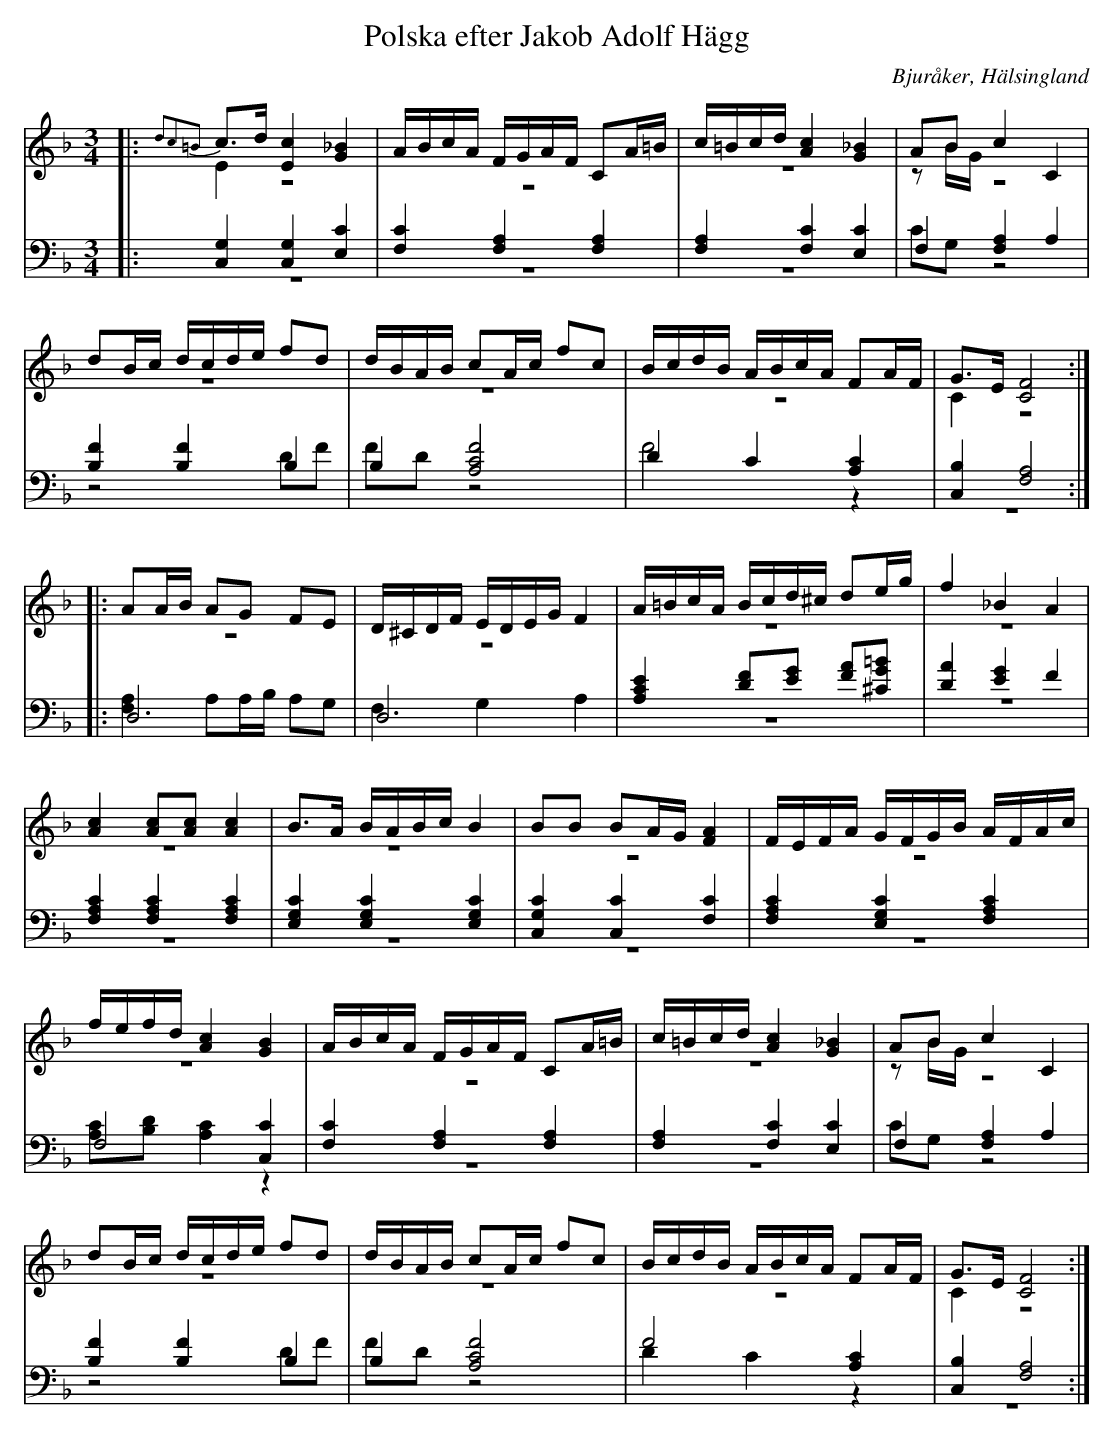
X:1
T: Polska efter Jakob Adolf Hägg
O: Bjuråker, Hälsingland
M: 3/4
L: 1/16
K: F
V:1
V:2 merge
V:3
V:4 merge
V:1
|: {d2c2=B2}c2>d2 [E4c4] [G4_B4]|ABcA FGAF C2A=B|c=Bcd [A4c4] [G4_B4]|A2B2 c4 C4 |
d2Bc dcde f2d2|dBAB c2Ac f2c2|BcdB ABcA F2AF|G2>E2 [C8F8]:|
|:A2AB A2G2 F2E2|D^CDF EDEG F4|A=BcA Bcd^c d2eg|f4 _B4 A4 |
[A4c4] [A2c2][A2c2] [A4c4]|B2>A2 BABc B4|B2B2 B2AG [F4A4]|FEFA GFGB AFAc|
fefd [A4c4] [G4B4]|ABcA FGAF C2A=B|c=Bcd [A4c4] [G4_B4]|A2B2 c4 C4 |
d2Bc dcde f2d2|dBAB c2Ac f2c2|BcdB ABcA F2AF|G2>E2 [C8F8]:|
V:2
|:E4 z8|z12|z12|z2BG z8 |
z12|z12|z12|C4 z8:|
|:z12|z12|z12|z12 |
z12|z12|z12|z12|
z12|z12|z12|z2BG z8 |
z12|z12|z12|C4 z8:|
V:3 clef=bass
|: [C,4G,4] [C,4G,4] [E,4C4]|[F,4C4] [F,4A,4] [F,4A,4]|[F,4A,4] [F,4C4] [E,4C4]| F,4 [F,4A,4] A,4|
[B,4F4] [B,4F4] B,4|B,4 [A,8C8F8]|D4 C4 [A,4C4]|[C,4B,4] [F,8A,8]:|
|:D,12|D,12|[A,4C4E4] [D2F2][E2G2] [F2A2][^C2G2=B2]|
[D4A4] [E4G4] F4|[F,4A,4C4] [F,4A,4C4] [F,4A,4C4]|[E,4G,4C4] [E,4G,4C4] [E,4G,4C4]|[C,4G,4C4] [C,4C4] [F,4C4]|
[F,4A,4C4] [E,4G,4C4] [F,4A,4C4]|F,8 [C,4C4]|[F,4C4] [F,4A,4] [F,4A,4]|[F,4A,4] [F,4C4] [E,4C4]|
F,4 [F,4A,4] A,4|[B,4F4] [B,4F4] B,4|B,4 [A,8C8F8]|F8  [A,4C4]|[C,4B,4] [F,8A,8]:|
V:4 clef=bass
|:z12|z12|z12|C2G,2 z8 |
z8 D2F2|F2D2 z8|F8 z4|z12:|
|:[F,4A,4] A,2A,B, A,2G,2|F,4 G,4 A,4|z12|z12 |
z12|z12|z12|z12|
[A,2C2][B,2D2] [A,4C4] z4|z12|z12|C2G,2 z8 |
z8 D2F2|F2D2 z8|D4 C4 z4|z12:|
